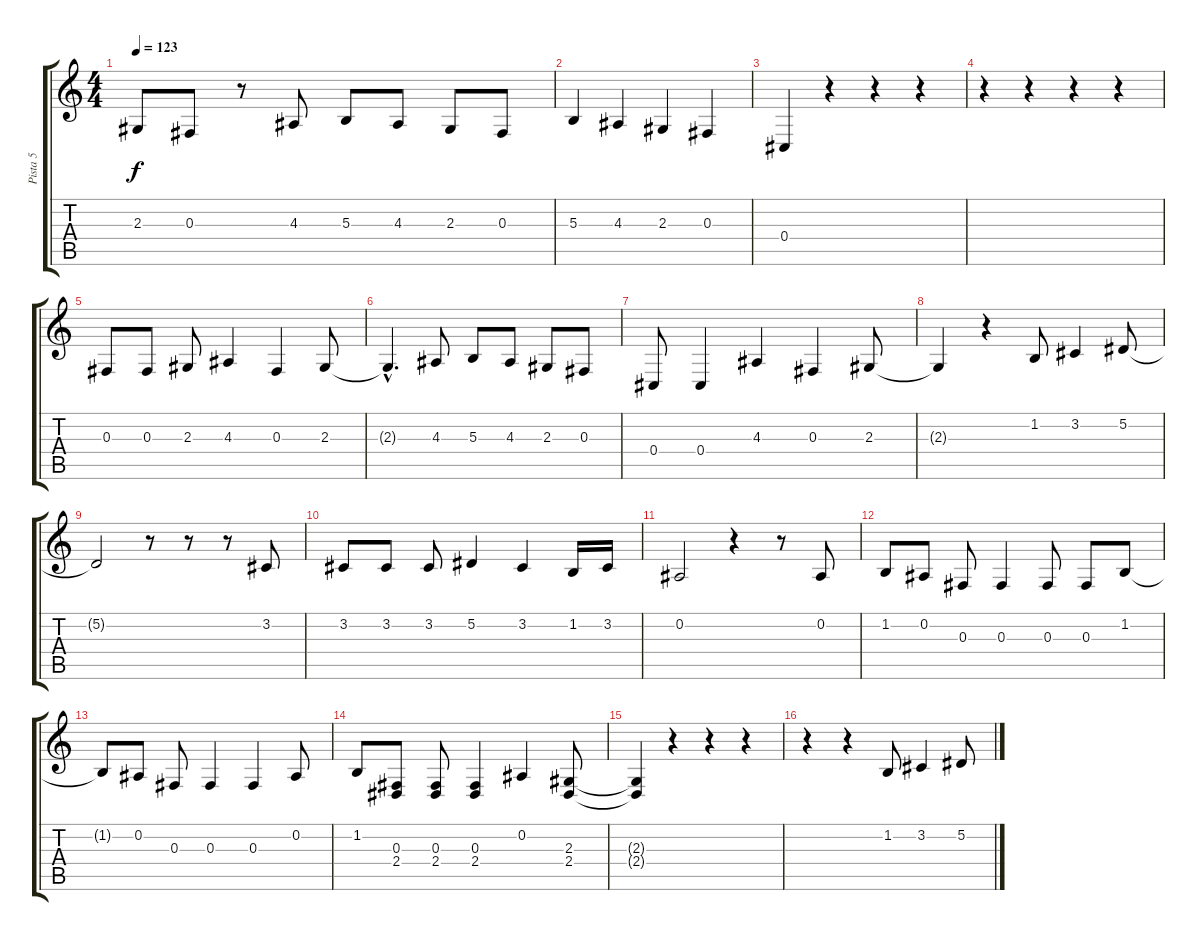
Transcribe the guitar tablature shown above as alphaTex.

\track ("Pista 5" "Pista 5") {instrument cello}
\staff {score tabs}
\tuning (Eb4 Bb3 Gb3 Db3 Ab2 Eb2) {hide}
\ts (4 4)
\tempo 123
\clef g2
\ks c
2.3{t}.8{dy f} 0.3.8 r.8 4.3.8 5.3.8 4.3.8 2.3.8 0.3.8 |
5.3.4 4.3.4 2.3.4 0.3.4 |
0.4.4 r.4 r.4 r.4 |
r.4 r.4 r.4 r.4 |
0.3.8 0.3.8 2.3.8 4.3.4 0.3.4 2.3.8 |
2.3{hac t}.4{d} 4.3.8 5.3.8 4.3.8 2.3.8 0.3.8 |
0.4.8 0.4.4 4.3.4 0.3.4 2.3.8 |
2.3{t}.4 r.4 1.2.8 3.2.4 5.2.8 |
5.2{t}.2 r.8 r.8 r.8 3.2.8 |
3.2.8 3.2.8 3.2.8 5.2.4 3.2.4 1.2.16 3.2.16 |
0.2.2 r.4 r.8 0.2.8 |
1.2.8 0.2.8 0.3.8 0.3.4 0.3.8 0.3.8 1.2.8 |
1.2{t}.8 0.2.8 0.3.8 0.3.4 0.3.4 0.2.8 |
1.2.8 (0.3 2.4).8 (0.3 2.4).8 (0.3 2.4).4 0.2.4 (2.3 2.4).8 |
(2.3{t} 2.4{t}).4 r.4 r.4 r.4 |
r.4 r.4 1.2.8 3.2.4 5.2.8
